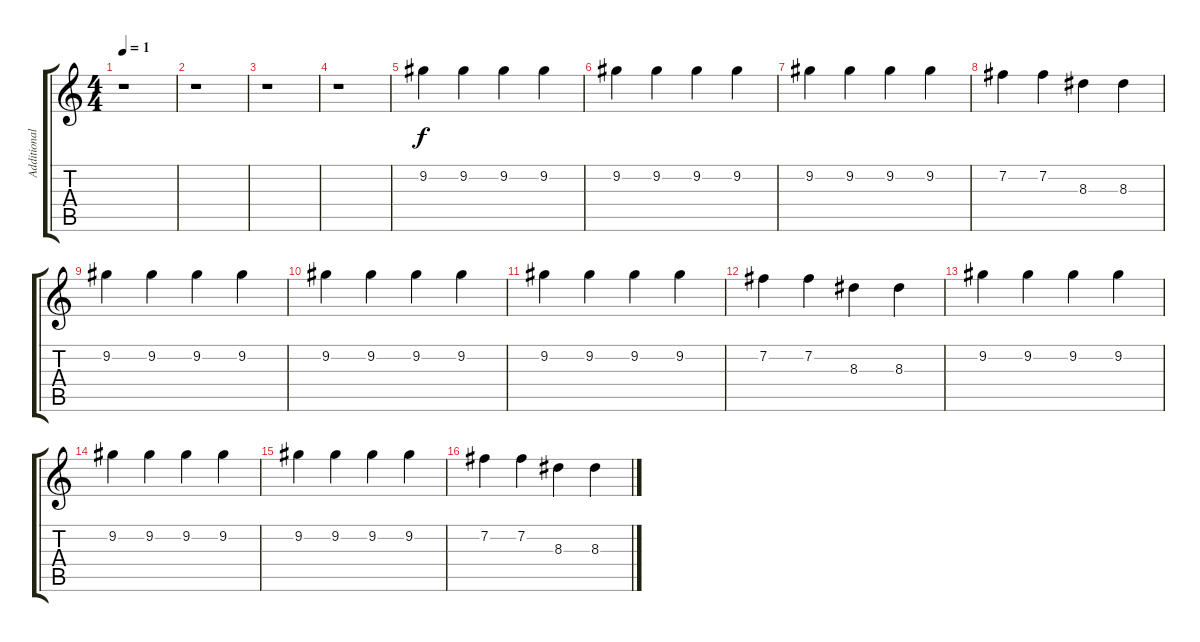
\track ("Additional Guitar" "Additional") {instrument acousticguitarsteel}
\staff {score tabs}
\tuning (E4 B3 G3 D3 A2 D2) {hide}
\ts (4 4)
\tempo 1
\clef g2
\ks c
r.1{dy f} |
r.1 |
r.1 |
r.1 |
9.2.4 9.2.4 9.2.4 9.2.4 |
9.2.4 9.2.4 9.2.4 9.2.4 |
9.2.4 9.2.4 9.2.4 9.2.4 |
7.2.4 7.2.4 8.3.4 8.3.4 |
9.2.4 9.2.4 9.2.4 9.2.4 |
9.2.4 9.2.4 9.2.4 9.2.4 |
9.2.4 9.2.4 9.2.4 9.2.4 |
7.2.4 7.2.4 8.3.4 8.3.4 |
9.2.4 9.2.4 9.2.4 9.2.4 |
9.2.4 9.2.4 9.2.4 9.2.4 |
9.2.4 9.2.4 9.2.4 9.2.4 |
7.2.4 7.2.4 8.3.4 8.3.4
